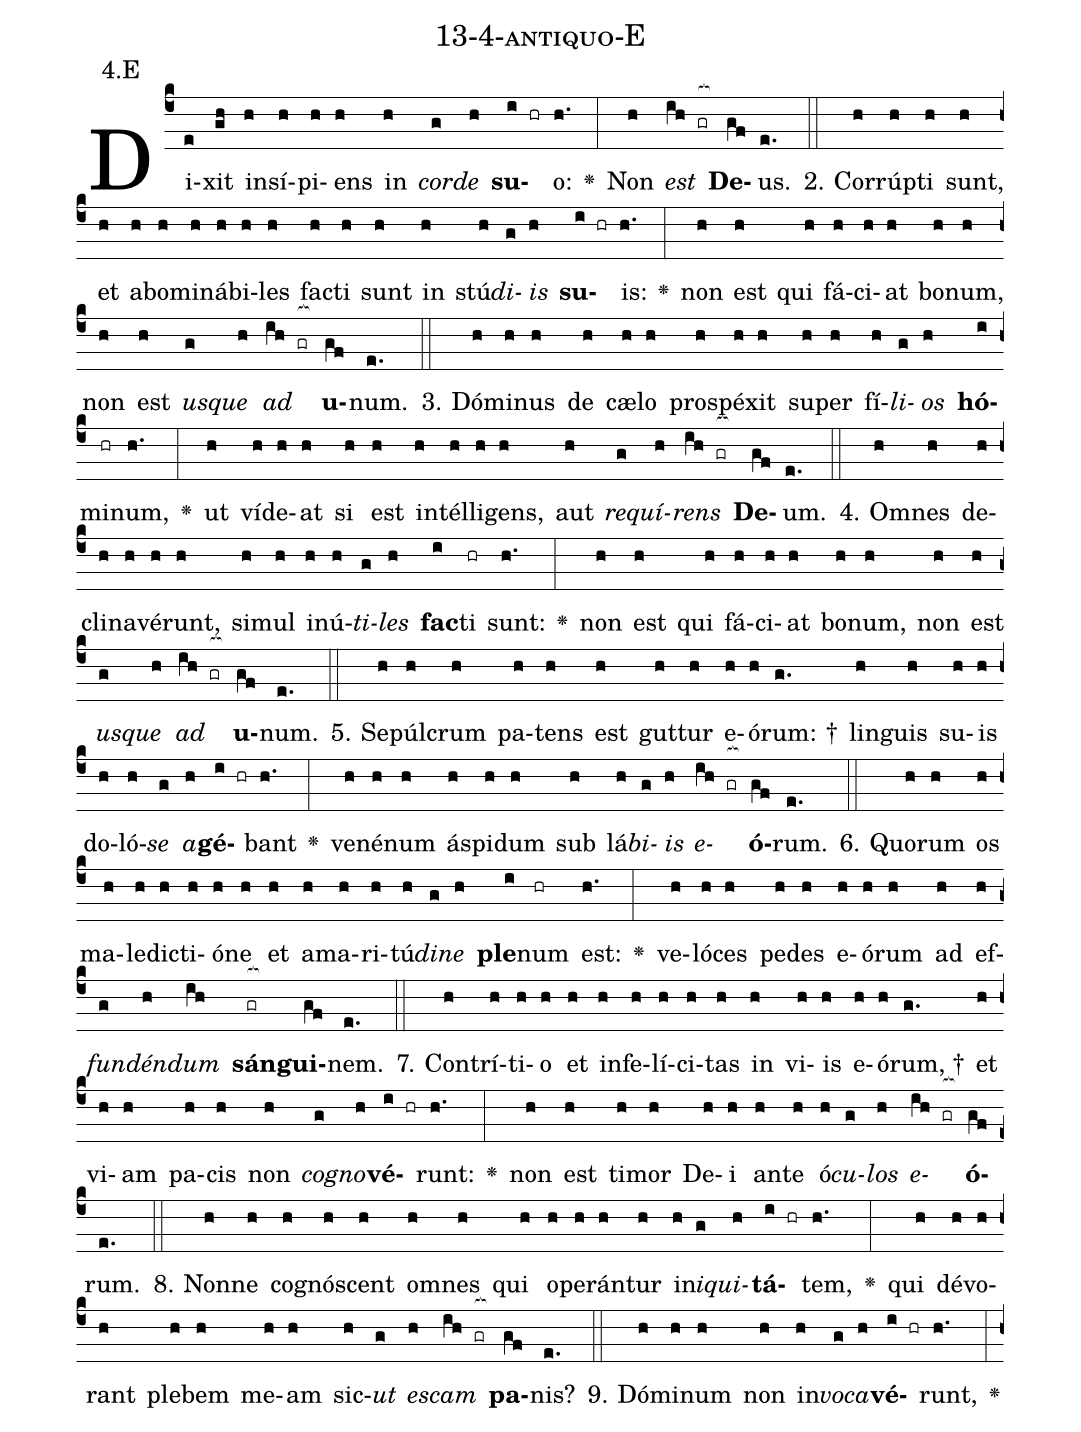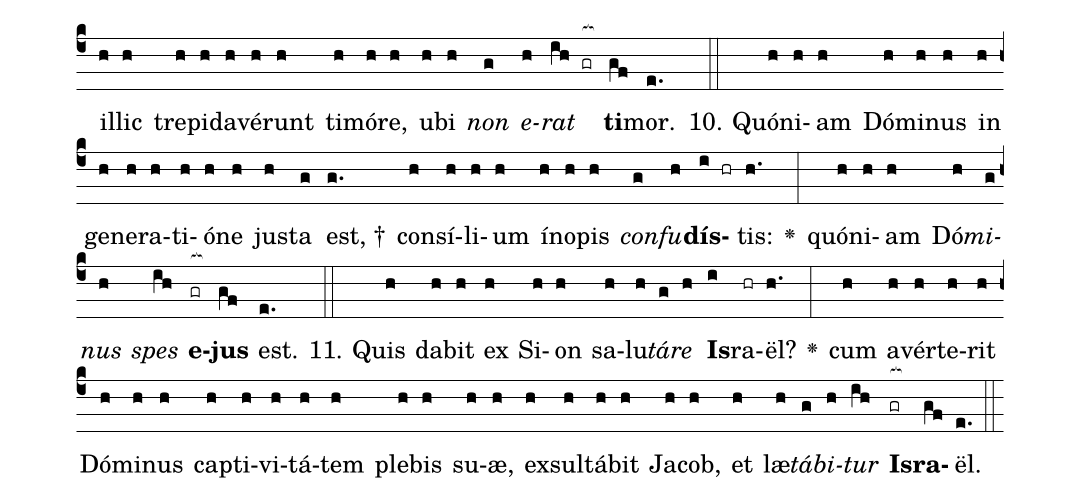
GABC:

name: 13-4-antiquo-E;
annotation: 4.E;
%%
(c4)Di(e)xit(gh) in(h)sí(h)pi(h)ens(h) in(h) <i>cor</i>(g)<i>de</i>(h) <b>su</b>(i hr)o:(h.) <v>\greheightstar</v>(:) Non(h) <i>est</i>(ih gr[ocb:1{]) <b>De</b>(gf[ocb:0}])us.(e.) (::)
2. Cor(h)rúp(h)ti(h) sunt,(h) et(h) ab(h)o(h)mi(h)ná(h)bi(h)les(h) fac(h)ti(h) sunt(h) in(h) stú(h)<i>di</i>(g)<i>is</i>(h) <b>su</b>(i hr)is:(h.) <v>\greheightstar</v>(:) non(h) est(h) qui(h) fá(h)ci(h)at(h) bo(h)num,(h) non(h) est(h) <i>us</i>(g)<i>que</i>(h) <i>ad</i>(ih gr[ocb:1{]) <b>u</b>(gf[ocb:0}])num.(e.) (::)
3. Dó(h)mi(h)nus(h) de(h) cæ(h)lo(h) pro(h)spé(h)xit(h) su(h)per(h) fí(h)<i>li</i>(g)<i>os</i>(h) <b>hó</b>(i)mi(hr)num,(h.) <v>\greheightstar</v>(:) ut(h) ví(h)de(h)at(h) si(h) est(h) in(h)tél(h)li(h)gens,(h) aut(h) <i>re</i>(g)<i>quí</i>(h)<i>rens</i>(ih gr[ocb:1{]) <b>De</b>(gf[ocb:0}])um.(e.) (::)
4. Om(h)nes(h) de(h)cli(h)na(h)vé(h)runt,(h) si(h)mul(h) in(h)ú(h)<i>ti</i>(g)<i>les</i>(h) <b>fac</b>(i)ti(hr) sunt:(h.) <v>\greheightstar</v>(:) non(h) est(h) qui(h) fá(h)ci(h)at(h) bo(h)num,(h) non(h) est(h) <i>us</i>(g)<i>que</i>(h) <i>ad</i>(ih gr[ocb:1{]) <b>u</b>(gf[ocb:0}])num.(e.) (::)
5. Se(h)púl(h)crum(h) pa(h)tens(h) est(h) gut(h)tur(h) e(h)ó(h)rum: †(g.) lin(h)guis(h) su(h)is(h) do(h)ló(h)<i>se</i>(g) <i>a</i>(h)<b>gé</b>(i hr)bant(h.) <v>\greheightstar</v>(:) ve(h)né(h)num(h) ás(h)pi(h)dum(h) sub(h) lá(h)<i>bi</i>(g)<i>is</i>(h) <i>e</i>(ih gr[ocb:1{])<b>ó</b>(gf[ocb:0}])rum.(e.) (::)
6. Quo(h)rum(h) os(h) ma(h)le(h)dic(h)ti(h)ó(h)ne(h) et(h) a(h)ma(h)ri(h)tú(h)<i>di</i>(g)<i>ne</i>(h) <b>ple</b>(i)num(hr) est:(h.) <v>\greheightstar</v>(:) ve(h)ló(h)ces(h) pe(h)des(h) e(h)ó(h)rum(h) ad(h) ef(h)<i>fun</i>(g)<i>dén</i>(h)<i>dum</i>(ih) <b>sán</b>(gr[ocb:1{])<b>gui</b>(gf[ocb:0}])nem.(e.) (::)
7. Con(h)trí(h)ti(h)o(h) et(h) in(h)fe(h)lí(h)ci(h)tas(h) in(h) vi(h)is(h) e(h)ó(h)rum, †(g.) et(h) vi(h)am(h) pa(h)cis(h) non(h) <i>co</i>(g)<i>gno</i>(h)<b>vé</b>(i hr)runt:(h.) <v>\greheightstar</v>(:) non(h) est(h) ti(h)mor(h) De(h)i(h) an(h)te(h) ó(h)<i>cu</i>(g)<i>los</i>(h) <i>e</i>(ih gr[ocb:1{])<b>ó</b>(gf[ocb:0}])rum.(e.) (::)
8. Non(h)ne(h) co(h)gnó(h)scent(h) om(h)nes(h) qui(h) o(h)pe(h)rán(h)tur(h) in(h)<i>i</i>(g)<i>qui</i>(h)<b>tá</b>(i hr)tem,(h.) <v>\greheightstar</v>(:) qui(h) dé(h)vo(h)rant(h) ple(h)bem(h) me(h)am(h) sic(h)<i>ut</i>(g) <i>es</i>(h)<i>cam</i>(ih gr[ocb:1{]) <b>pa</b>(gf[ocb:0}])nis?(e.) (::)
9. Dó(h)mi(h)num(h) non(h) in(h)<i>vo</i>(g)<i>ca</i>(h)<b>vé</b>(i hr)runt,(h.) <v>\greheightstar</v>(:) il(h)lic(h) tre(h)pi(h)da(h)vé(h)runt(h) ti(h)mó(h)re,(h) u(h)bi(h) <i>non</i>(g) <i>e</i>(h)<i>rat</i>(ih gr[ocb:1{]) <b>ti</b>(gf[ocb:0}])mor.(e.) (::)
10. Quón(h)i(h)am(h) Dó(h)mi(h)nus(h) in(h) ge(h)ne(h)ra(h)ti(h)ó(h)ne(h) jus(h)ta(g) est, †(g.) con(h)sí(h)li(h)um(h) ín(h)o(h)pis(h) <i>con</i>(g)<i>fu</i>(h)<b>dís</b>(i hr)tis:(h.) <v>\greheightstar</v>(:) quón(h)i(h)am(h) Dó(h)<i>mi</i>(g)<i>nus</i>(h) <i>spes</i>(ih) <b>e</b>(gr[ocb:1{])<b>jus</b>(gf[ocb:0}]) est.(e.) (::)
11. Quis(h) da(h)bit(h) ex(h) Si(h)on(h) sa(h)lu(h)<i>tá</i>(g)<i>re</i>(h) <b>Is</b>(i)ra(hr)ël?(h.) <v>\greheightstar</v>(:) cum(h) a(h)vér(h)te(h)rit(h) Dó(h)mi(h)nus(h) cap(h)ti(h)vi(h)tá(h)tem(h) ple(h)bis(h) su(h)æ,(h) ex(h)sul(h)tá(h)bit(h) Ja(h)cob,(h) et(h) læ(h)<i>tá</i>(g)<i>bi</i>(h)<i>tur</i>(ih) <b>Is</b>(gr[ocb:1{])<b>ra</b>(gf[ocb:0}])ël.(e.) (::)
